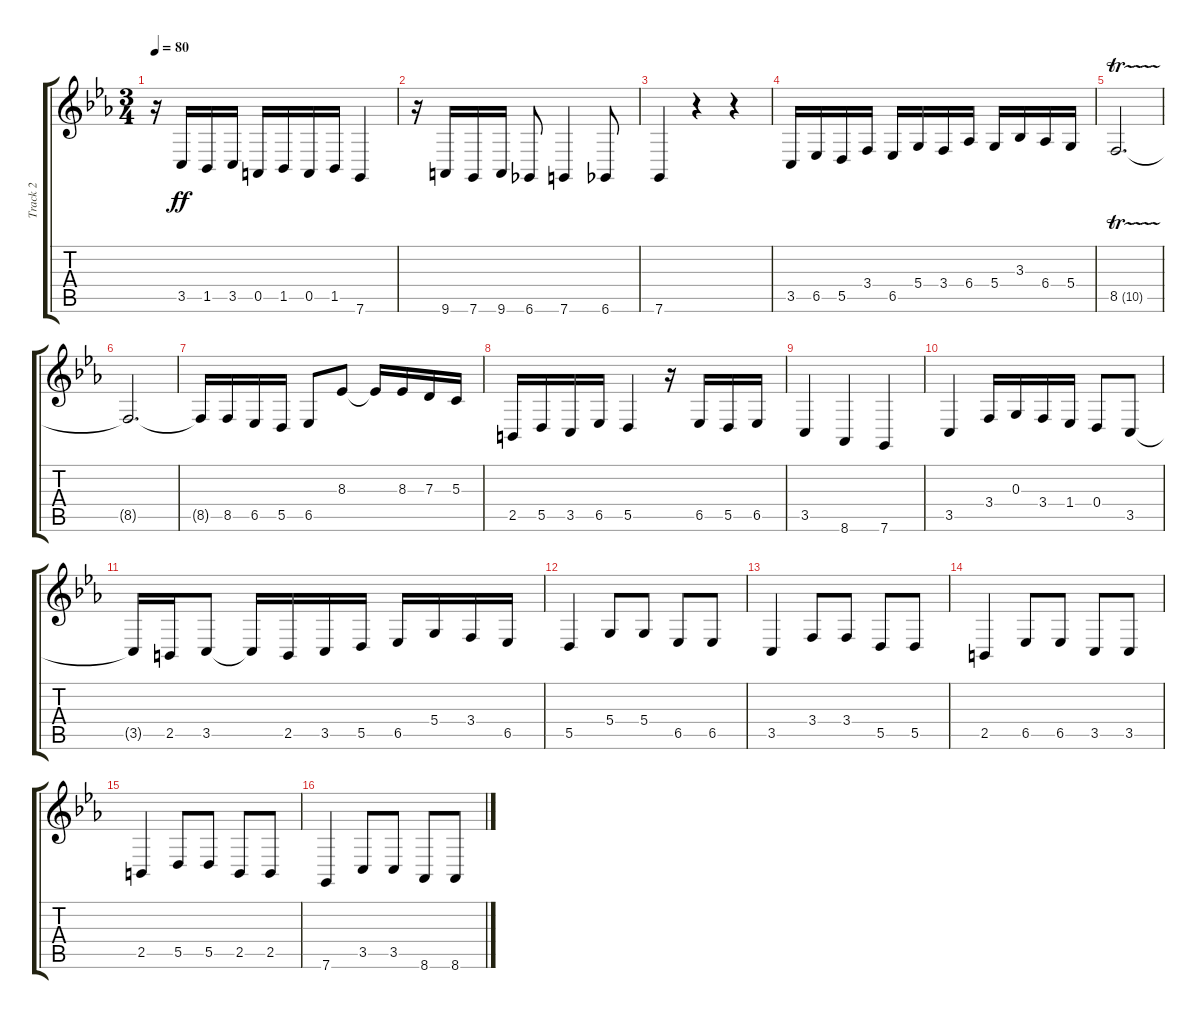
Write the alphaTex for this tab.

\track ("Track 2" "Track 2") {instrument churchorgan}
\staff {score tabs}
\tuning (E4 B3 G3 D3 A2 C2) {hide}
\ts (3 4)
\tempo 80
\clef g2
\ks cminor
r.16{dy ff} 3.5.16 1.5.16 3.5.16 0.5.16 1.5.16 0.5.16 1.5.16 7.6.4 |
r.16 9.6.16 7.6.16 9.6.16 6.6.8 7.6.4 6.6.8 |
7.6.4 r.4 r.4 |
3.5.16 6.5.16 5.5.16 3.4.16 6.5.16 5.4.16 3.4.16 6.4.16 5.4.16 3.3.16 6.4.16 5.4.16 |
8.5{tr (10 32)}.2{d} |
8.5{t}.2{d} |
8.5{t}.16 8.5.16 6.5.16 5.5.16 6.5.8 8.3.8 8.3{t}.16 8.3.16 7.3.16 5.3.16 |
2.5.16 5.5.16 3.5.16 6.5.16 5.5.4 r.16 6.5.16 5.5.16 6.5.16 |
3.5.4 8.6.4 7.6.4 |
3.5.4 3.4.16 0.3.16 3.4.16 1.4.16 0.4.8 3.5.8 |
3.5{t}.16 2.5.16 3.5.8 3.5{t}.16 2.5.16 3.5.16 5.5.16 6.5.16 5.4.16 3.4.16 6.5.16 |
5.5.4 5.4.8 5.4.8 6.5.8 6.5.8 |
3.5.4 3.4.8 3.4.8 5.5.8 5.5.8 |
2.5.4 6.5.8 6.5.8 3.5.8 3.5.8 |
2.5.4 5.5.8 5.5.8 2.5.8 2.5.8 |
7.6.4 3.5.8 3.5.8 8.6.8 8.6.8
